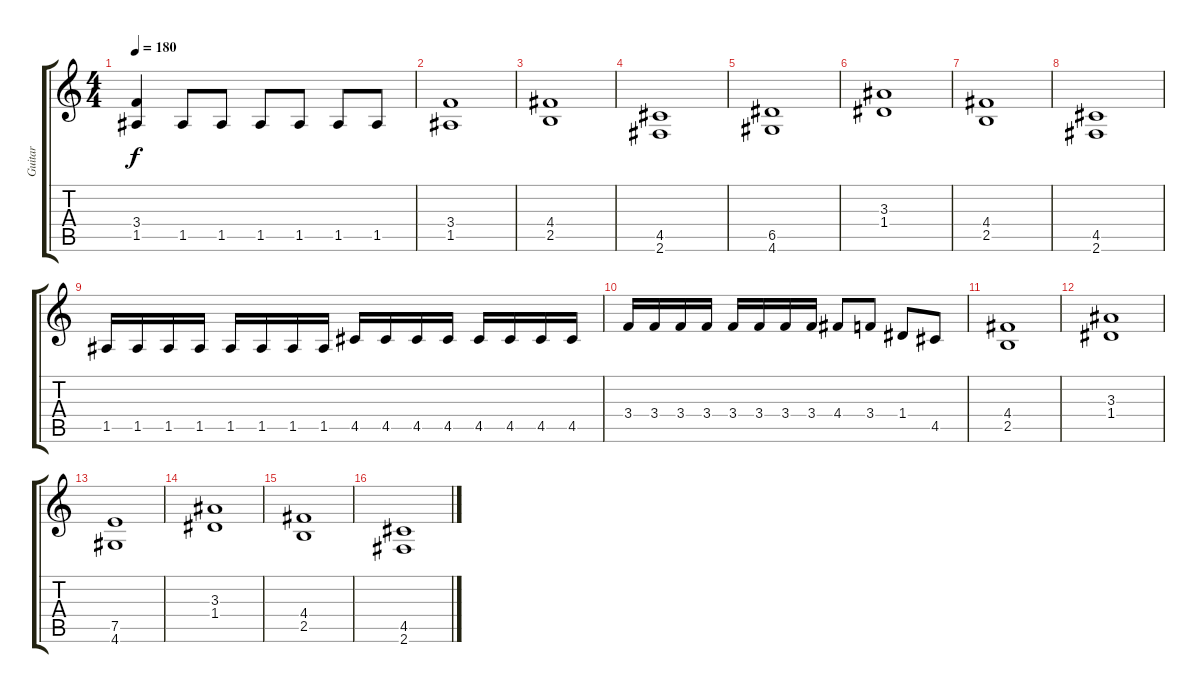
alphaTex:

\track ("Guitar" "Guitar") {instrument distortionguitar}
\staff {score tabs}
\tuning (E4 B3 G3 D3 A2 E2) {hide}
\ts (4 4)
\tempo 180
\clef g2
\ks c
(3.4 1.5).4{dy f} 1.5.8 1.5.8 1.5.8 1.5.8 1.5.8 1.5.8 |
(3.4 1.5).1 |
(4.4 2.5).1 |
(4.5 2.6).1 |
(6.5 4.6).1 |
(3.3 1.4).1 |
(4.4 2.5).1 |
(4.5 2.6).1 |
1.5.16 1.5.16 1.5.16 1.5.16 1.5.16 1.5.16 1.5.16 1.5.16 4.5.16 4.5.16 4.5.16 4.5.16 4.5.16 4.5.16 4.5.16 4.5.16 |
3.4.16 3.4.16 3.4.16 3.4.16 3.4.16 3.4.16 3.4.16 3.4.16 4.4.8 3.4.8 1.4.8 4.5.8 |
(4.4 2.5).1 |
(3.3 1.4).1 |
(7.5 4.6).1 |
(3.3 1.4).1 |
(4.4 2.5).1 |
(4.5 2.6).1
